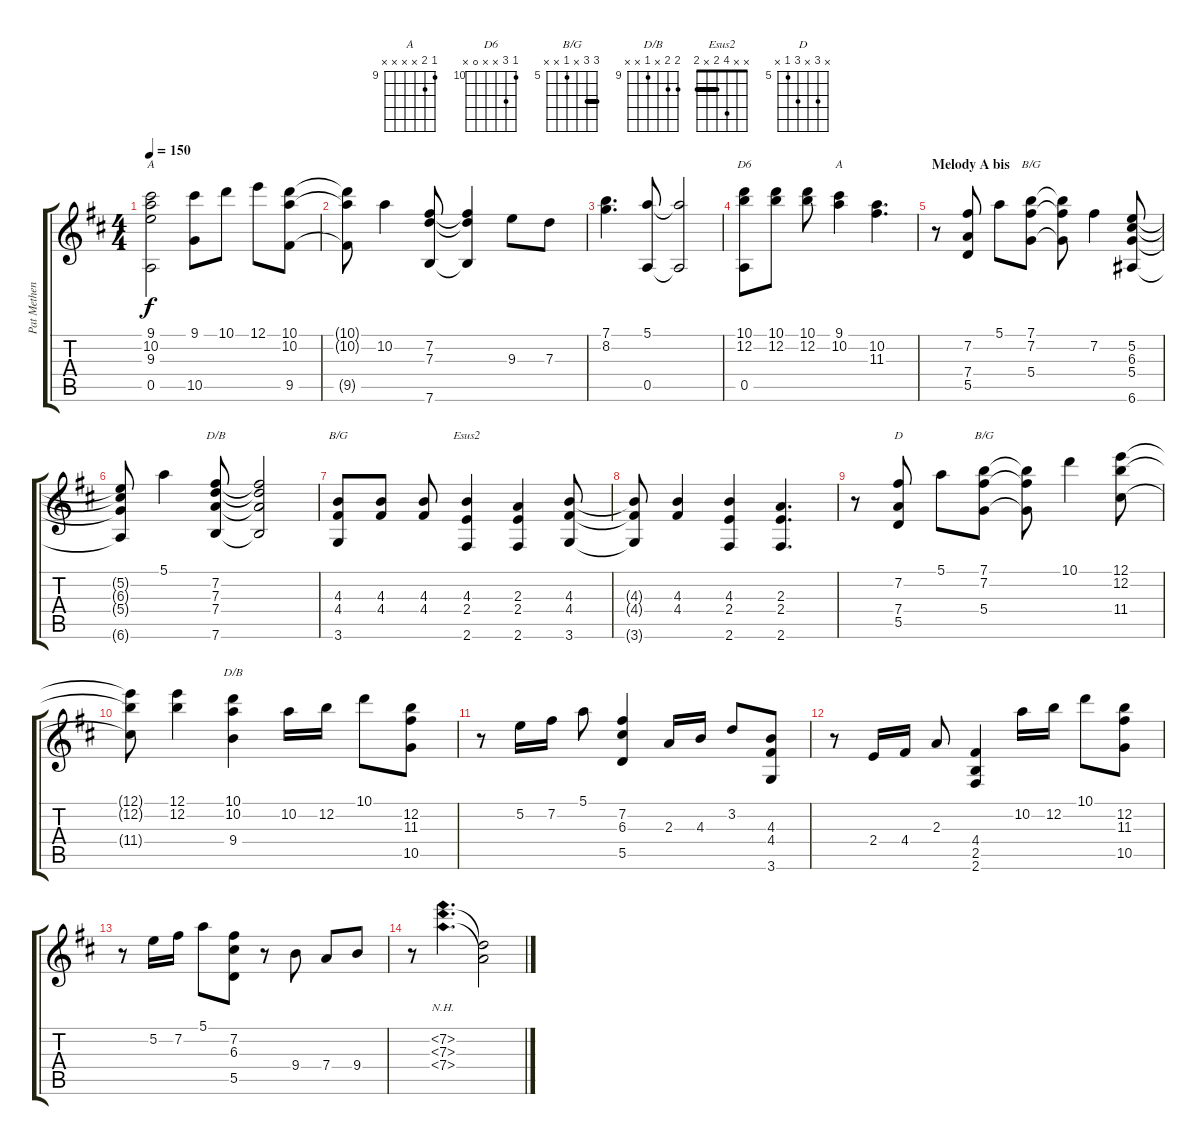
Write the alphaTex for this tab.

\track ("Pat Metheny" "Pat Methen") {instrument electricguitarjazz}
\staff {score tabs}
\tuning (E4 B3 G3 D3 A2 E2) {hide}
\chord ("A" 9 10 9 x 0 x) {firstfret 9 barre 9}
\chord ("D6" 10 12 x x 0 x) {firstfret 10}
\chord ("A" 9 10 x x x x) {firstfret 9}
\chord ("B/G" 7 7 x 5 x x) {firstfret 5 barre 5}
\chord ("D/B" x 7 7 7 x 7) {firstfret 7 barre 7}
\chord ("B/G" x x 4 4 x 3)
\chord ("Esus2" x x 4 2 x 2) {barre 2}
\chord ("D" x 7 x 7 5 x) {firstfret 5 barre 5}
\chord ("B/G" 7 7 x 5 x x) {firstfret 5 barre (5 7)}
\chord ("D/B" 10 10 x 9 x x) {firstfret 9}
\ts (4 4)
\tempo 150
\clef g2
\ks d
(9.1 10.2 9.3 0.5).2{ch "A" dy f} (9.1 10.5).8 10.1.8 12.1.8 (10.1 10.2 9.5).8 |
(10.1{t} 10.2{t} 9.5{t}).8 10.2.4 (7.2 7.3 7.6).8 (7.2{t} 7.3{t} 7.6{t}).4 9.3.8 7.3.8 |
(7.1 8.2).4{d} (5.1 0.5).8 (5.1{t} 0.5{t}).2 |
(10.1 12.2 0.5).8{ch "D6"} (10.1 12.2).8 (10.1 12.2).8 (9.1 10.2).4{ch "A"} (10.2 11.3).4{d} |
\section ("" "Melody A bis")
r.8 (7.2 7.4 5.5).8 5.1.8 (7.1 7.2 5.4).8{ch "B/G"} (7.1{t} 7.2{t} 5.4{t}).8 7.2.4 (5.2 6.3 5.4 6.6).8 |
(5.2{t} 6.3{t} 5.4{t} 6.6{t}).8 5.1.4 (7.2 7.3 7.4 7.6).8{ch "D/B"} (7.2{t} 7.3{t} 7.4{t} 7.6{t}).2 |
(4.3 4.4 3.6).8{ch "B/G"} (4.3 4.4).8 (4.3 4.4).8 (4.3 2.4 2.6).4{ch "Esus2"} (2.3 2.4 2.6).4 (4.3 4.4 3.6).8 |
(4.3{t} 4.4{t} 3.6{t}).8 (4.3 4.4).4 (4.3 2.4 2.6).4 (2.3 2.4 2.6).4{d} |
r.8 (7.2 7.4 5.5).8{ch "D"} 5.1.8 (7.1 7.2 5.4).8{ch "B/G"} (7.1{t} 7.2{t} 5.4{t}).8 10.1.4 (12.1 12.2 11.4).8 |
(12.1{t} 12.2{t} 11.4{t}).8 (12.1 12.2).4 (10.1 10.2 9.4).4{ch "D/B"} 10.2.16 12.2.16 10.1.8 (12.2 11.3 10.5).8 |
r.8 5.2.16 7.2.16 5.1.8 (7.2 6.3 5.5).4 2.3.16 4.3.16 3.2.8 (4.3 4.4 3.6).8 |
r.8 2.4.16 4.4.16 2.3.8 (4.4 2.5 2.6).4 10.2.16 12.2.16 10.1.8 (12.2 11.3 10.5).8 |
r.8 5.2.16 7.2.16 5.1.8 (7.2 6.3 5.5).8 r.8 9.4.8 7.4.8 9.4.8 |
r.8 (7.2{nh} 7.3{nh} 7.4{nh}).4{d} (7.3{t} 7.4{t}).2
